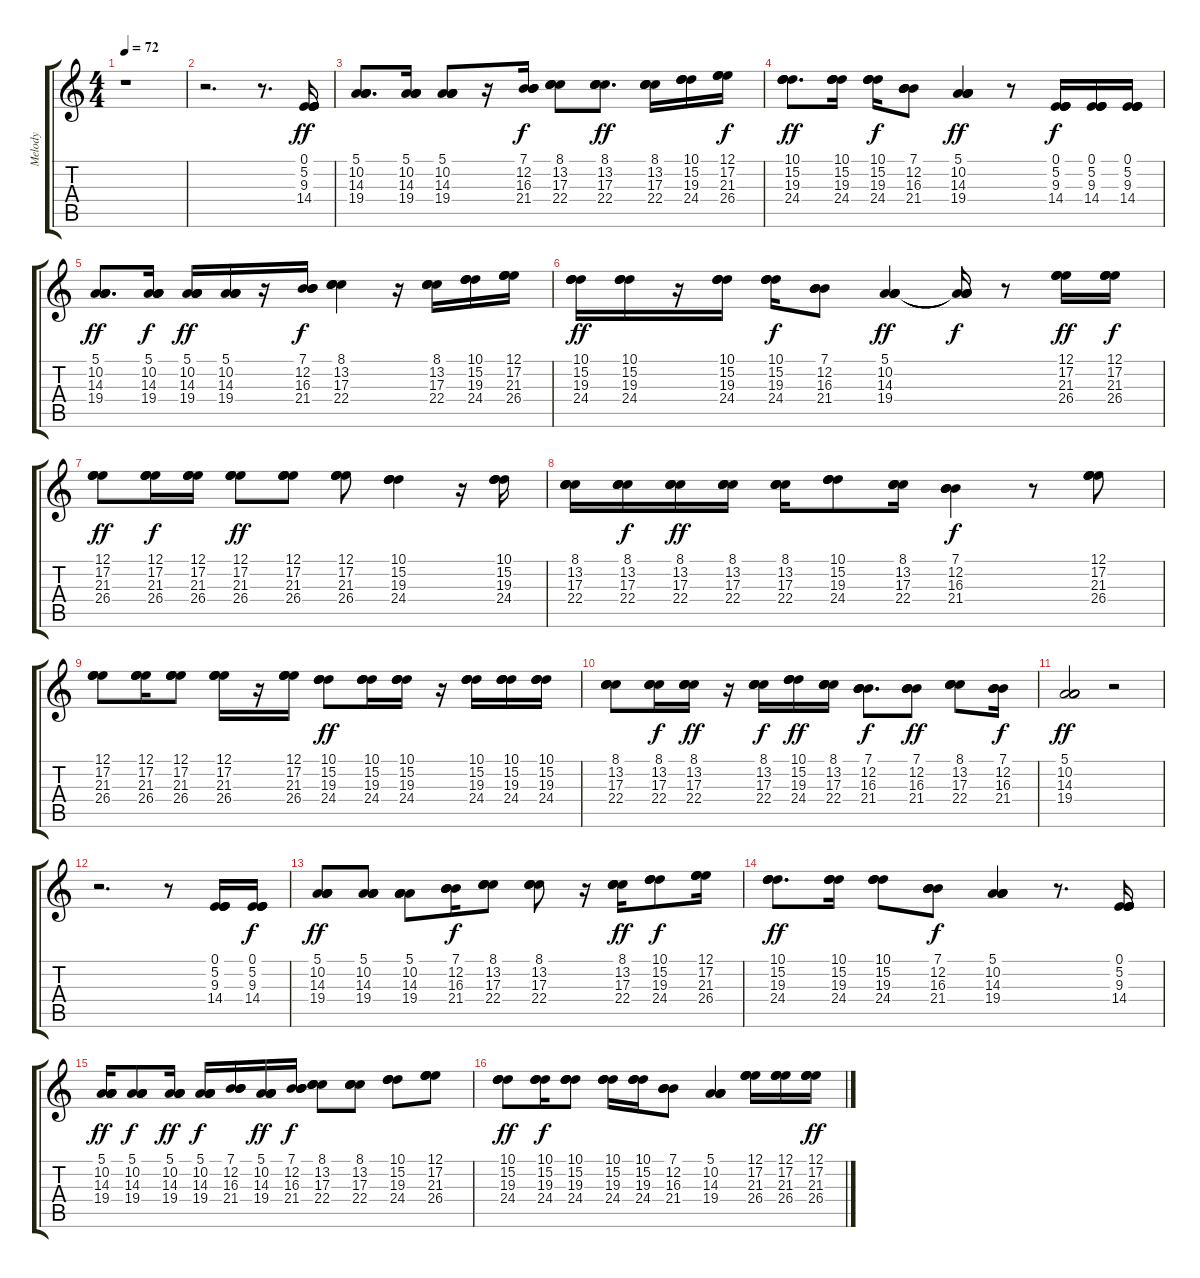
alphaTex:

\track ("Melody" "Melody") {instrument synthvoice}
\staff {score tabs}
\tuning (E4 B3 G3 D3 A2 E2) {hide}
\ts (4 4)
\tempo 72
\clef g2
\ks c
r.1{dy f} |
r.2{d} r.8{d} (0.1 5.2 9.3 14.4).16{dy ff} |
(5.1 10.2 14.3 19.4).8{d} (5.1 10.2 14.3 19.4).16 (5.1 10.2 14.3 19.4).8 r.16 (7.1 12.2 16.3 21.4).16{dy f} (8.1 13.2 17.3 22.4).8 (8.1 13.2 17.3 22.4).8{d dy ff} (8.1 13.2 17.3 22.4).16 (10.1 15.2 19.3 24.4).16 (12.1 17.2 21.3 26.4).16{dy f} |
(10.1 15.2 19.3 24.4).8{d dy ff} (10.1 15.2 19.3 24.4).16 (10.1 15.2 19.3 24.4).16{dy f} (7.1 12.2 16.3 21.4).8 (5.1 10.2 14.3 19.4).4{dy ff} r.8 (0.1 5.2 9.3 14.4).16{dy f} (0.1 5.2 9.3 14.4).16 (0.1 5.2 9.3 14.4).16 |
(5.1 10.2 14.3 19.4).8{d dy ff} (5.1 10.2 14.3 19.4).16{dy f} (5.1 10.2 14.3 19.4).16{dy ff} (5.1 10.2 14.3 19.4).16 r.16 (7.1 12.2 16.3 21.4).16{dy f} (8.1 13.2 17.3 22.4).4 r.16 (8.1 13.2 17.3 22.4).16 (10.1 15.2 19.3 24.4).16 (12.1 17.2 21.3 26.4).16 |
(10.1 15.2 19.3 24.4).16{dy ff} (10.1 15.2 19.3 24.4).16 r.16 (10.1 15.2 19.3 24.4).16 (10.1 15.2 19.3 24.4).16{dy f} (7.1 12.2 16.3 21.4).8 (5.1 10.2 14.3 19.4).4{dy ff} (5.1{t} 10.2{t} 14.3{t} 19.4{t}).16{dy f} r.8 (12.1 17.2 21.3 26.4).16{dy ff} (12.1 17.2 21.3 26.4).16{dy f} |
(12.1 17.2 21.3 26.4).8{dy ff} (12.1 17.2 21.3 26.4).16{dy f} (12.1 17.2 21.3 26.4).16 (12.1 17.2 21.3 26.4).8{dy ff} (12.1 17.2 21.3 26.4).8 (12.1 17.2 21.3 26.4).8 (10.1 15.2 19.3 24.4).4 r.16 (10.1 15.2 19.3 24.4).16 |
(8.1 13.2 17.3 22.4).16 (8.1 13.2 17.3 22.4).16{dy f} (8.1 13.2 17.3 22.4).16{dy ff} (8.1 13.2 17.3 22.4).16 (8.1 13.2 17.3 22.4).16 (10.1 15.2 19.3 24.4).8 (8.1 13.2 17.3 22.4).16 (7.1 12.2 16.3 21.4).4{dy f} r.8 (12.1 17.2 21.3 26.4).8 |
(12.1 17.2 21.3 26.4).8 (12.1 17.2 21.3 26.4).16 (12.1 17.2 21.3 26.4).8 (12.1 17.2 21.3 26.4).16 r.16 (12.1 17.2 21.3 26.4).16 (10.1 15.2 19.3 24.4).8{dy ff} (10.1 15.2 19.3 24.4).16 (10.1 15.2 19.3 24.4).16 r.16 (10.1 15.2 19.3 24.4).16 (10.1 15.2 19.3 24.4).16 (10.1 15.2 19.3 24.4).16 |
(8.1 13.2 17.3 22.4).8 (8.1 13.2 17.3 22.4).16{dy f} (8.1 13.2 17.3 22.4).16{dy ff} r.16 (8.1 13.2 17.3 22.4).16{dy f} (10.1 15.2 19.3 24.4).16{dy ff} (8.1 13.2 17.3 22.4).16 (7.1 12.2 16.3 21.4).8{d dy f} (7.1 12.2 16.3 21.4).8{dy ff} (8.1 13.2 17.3 22.4).8 (7.1 12.2 16.3 21.4).16{dy f} |
(5.1 10.2 14.3 19.4).2{dy ff} r.2 |
r.2{d} r.8 (0.1 5.2 9.3 14.4).16 (0.1 5.2 9.3 14.4).16{dy f} |
(5.1 10.2 14.3 19.4).8{dy ff} (5.1 10.2 14.3 19.4).8 (5.1 10.2 14.3 19.4).8 (7.1 12.2 16.3 21.4).16{dy f} (8.1 13.2 17.3 22.4).8 (8.1 13.2 17.3 22.4).8 r.16 (8.1 13.2 17.3 22.4).16{dy ff} (10.1 15.2 19.3 24.4).8{dy f} (12.1 17.2 21.3 26.4).16 |
(10.1 15.2 19.3 24.4).8{d dy ff} (10.1 15.2 19.3 24.4).16 (10.1 15.2 19.3 24.4).8 (7.1 12.2 16.3 21.4).8{dy f} (5.1 10.2 14.3 19.4).4 r.8{d} (0.1 5.2 9.3 14.4).16 |
(5.1 10.2 14.3 19.4).16{dy ff} (5.1 10.2 14.3 19.4).8{dy f} (5.1 10.2 14.3 19.4).16{dy ff} (5.1 10.2 14.3 19.4).16{dy f} (7.1 12.2 16.3 21.4).16 (5.1 10.2 14.3 19.4).16{dy ff} (7.1 12.2 16.3 21.4).16{dy f} (8.1 13.2 17.3 22.4).8 (8.1 13.2 17.3 22.4).8 (10.1 15.2 19.3 24.4).8 (12.1 17.2 21.3 26.4).8 |
(10.1 15.2 19.3 24.4).8{dy ff} (10.1 15.2 19.3 24.4).16{dy f} (10.1 15.2 19.3 24.4).8 (10.1 15.2 19.3 24.4).16 (10.1 15.2 19.3 24.4).16 (7.1 12.2 16.3 21.4).8 (5.1 10.2 14.3 19.4).4 (12.1 17.2 21.3 26.4).16 (12.1 17.2 21.3 26.4).16 (12.1 17.2 21.3 26.4).16{dy ff}
